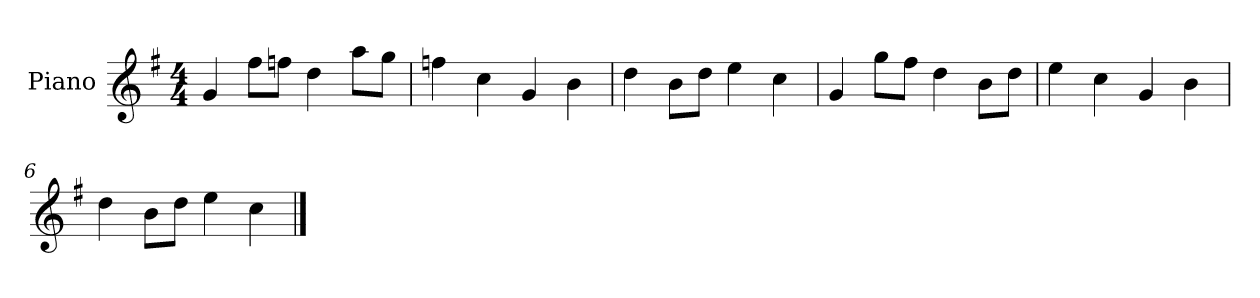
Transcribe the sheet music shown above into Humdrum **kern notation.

**kern
*part1
*staff1
*I"Piano
*I'P-no
*clefG2
*k[f#]
*M4/4
*MM90
=1
4g/
8ff#\L
8ffn\J
4dd\
8aa\L
8gg\J
=2
4ffn\
4cc\
4g/
4b\
=3
4dd\
8b\L
8dd\J
4ee\
4cc\
=4
4g/
8gg\L
8ff#\J
4dd\
8b\L
8dd\J
=5
4ee\
4cc\
4g/
4b\
=6
4dd\
8b\L
8dd\J
4ee\
4cc\
==
*-
